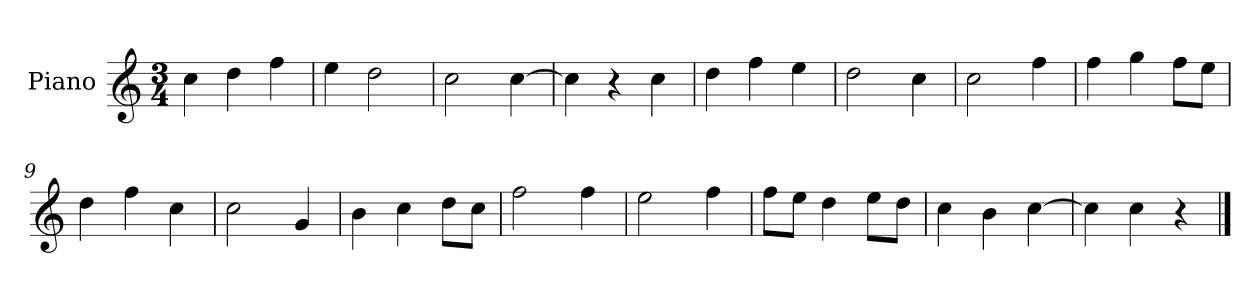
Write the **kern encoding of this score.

**kern
*part1
*staff1
*I"Piano
*I'P-no
*clefG2
*k[]
*M3/4
*MM179
=1
4cc\
4dd\
4ff\
=2
4ee\
2dd\
=3
2cc\
[4cc\
=4
4cc\]
4r
4cc\
=5
4dd\
4ff\
4ee\
=6
2dd\
4cc\
=7
2cc\
4ff\
=8
4ff\
4gg\
8ff\L
8ee\J
=9
4dd\
4ff\
4cc\
=10
2cc\
4g/
=11
4b\
4cc\
8dd\L
8cc\J
=12
2ff\
4ff\
!!LO:LB:g=z
=13
2ee\
4ff\
=14
8ff\L
8ee\J
4dd\
8ee\L
8dd\J
=15
4cc\
4b\
[4cc\
=16
4cc\]
4cc\
4r
==
*-
